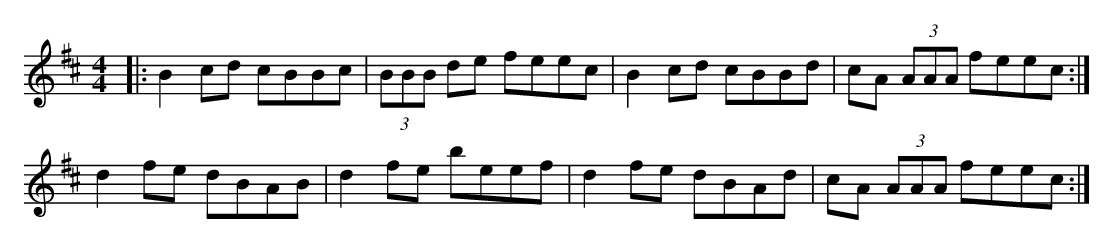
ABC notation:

X:1
M:4/4
K:Bmin
|:B2 cd cBBc|(3BBB de feec|B2 cd cBBd|cA (3AAA feec:|
d2 fe dBAB|d2 fe beef|d2 fe dBAd|cA (3AAA feec:|
